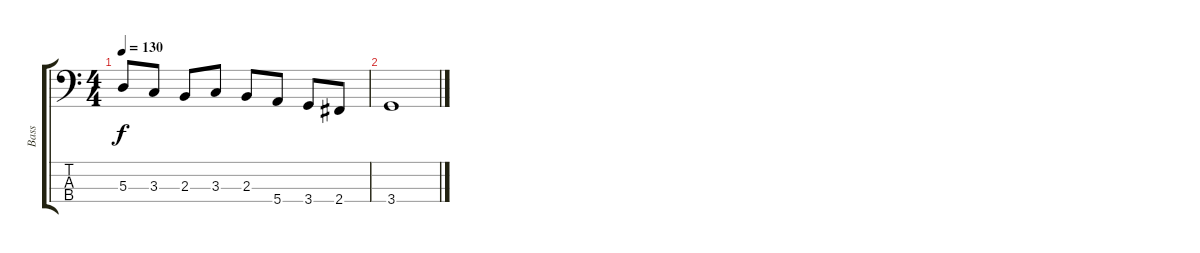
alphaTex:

\track ("Bass" "Bass") {instrument electricbassfinger}
\staff {score tabs}
\tuning (G2 D2 A1 E1) {hide}
\ts (4 4)
\tempo 130
\clef f4
\ks c
5.3.8{dy f} 3.3.8 2.3.8 3.3.8 2.3.8 5.4.8 3.4.8 2.4.8 |
3.4.1
